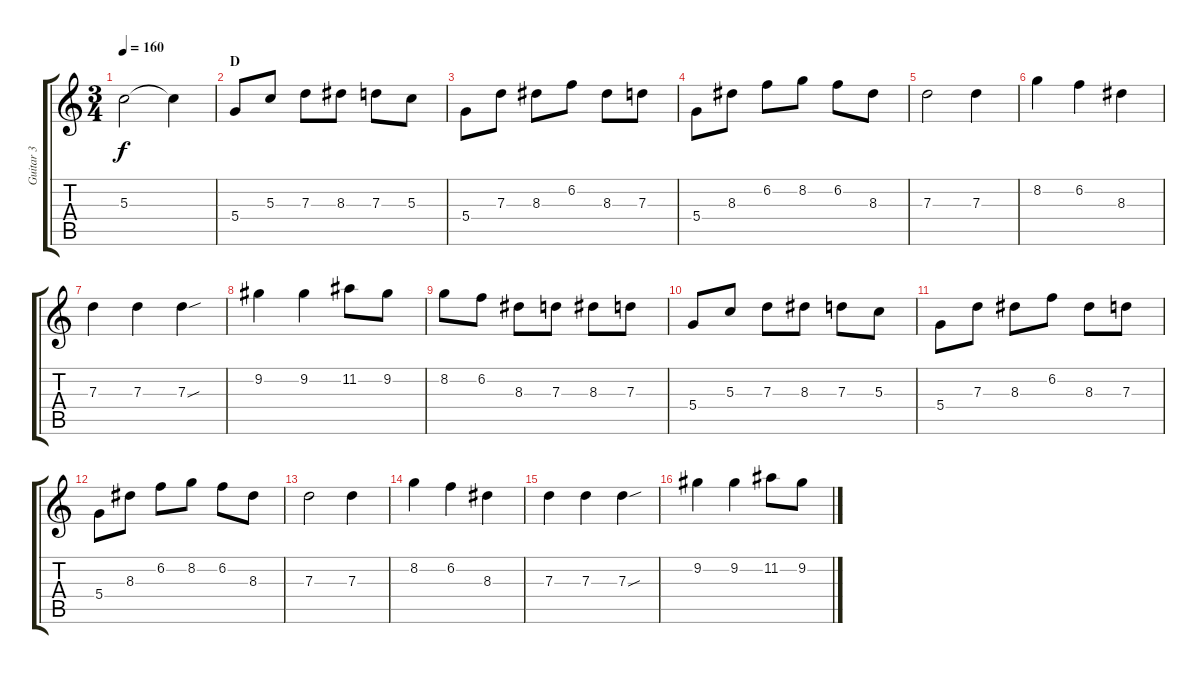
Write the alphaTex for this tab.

\track ("Guitar 3" "Guitar 3") {instrument acousticguitarnylon}
\staff {score tabs}
\tuning (E4 B3 G3 D3 A2 E2) {hide}
\ts (3 4)
\tempo 160
\clef g2
\ks c
5.3.2{dy f} 5.3{t}.4 |
\section ("" "D")
5.4.8 5.3.8 7.3.8 8.3.8 7.3.8 5.3.8 |
5.4.8 7.3.8 8.3.8 6.2.8 8.3.8 7.3.8 |
5.4.8 8.3.8 6.2.8 8.2.8 6.2.8 8.3.8 |
7.3.2 7.3.4 |
8.2.4 6.2.4 8.3.4 |
7.3.4 7.3.4 7.3{sou}.4 |
9.2.4 9.2.4 11.2.8 9.2.8 |
8.2.8 6.2.8 8.3.8 7.3.8 8.3.8 7.3.8 |
5.4.8 5.3.8 7.3.8 8.3.8 7.3.8 5.3.8 |
5.4.8 7.3.8 8.3.8 6.2.8 8.3.8 7.3.8 |
5.4.8 8.3.8 6.2.8 8.2.8 6.2.8 8.3.8 |
7.3.2 7.3.4 |
8.2.4 6.2.4 8.3.4 |
7.3.4 7.3.4 7.3{sou}.4 |
9.2.4 9.2.4 11.2.8 9.2.8
